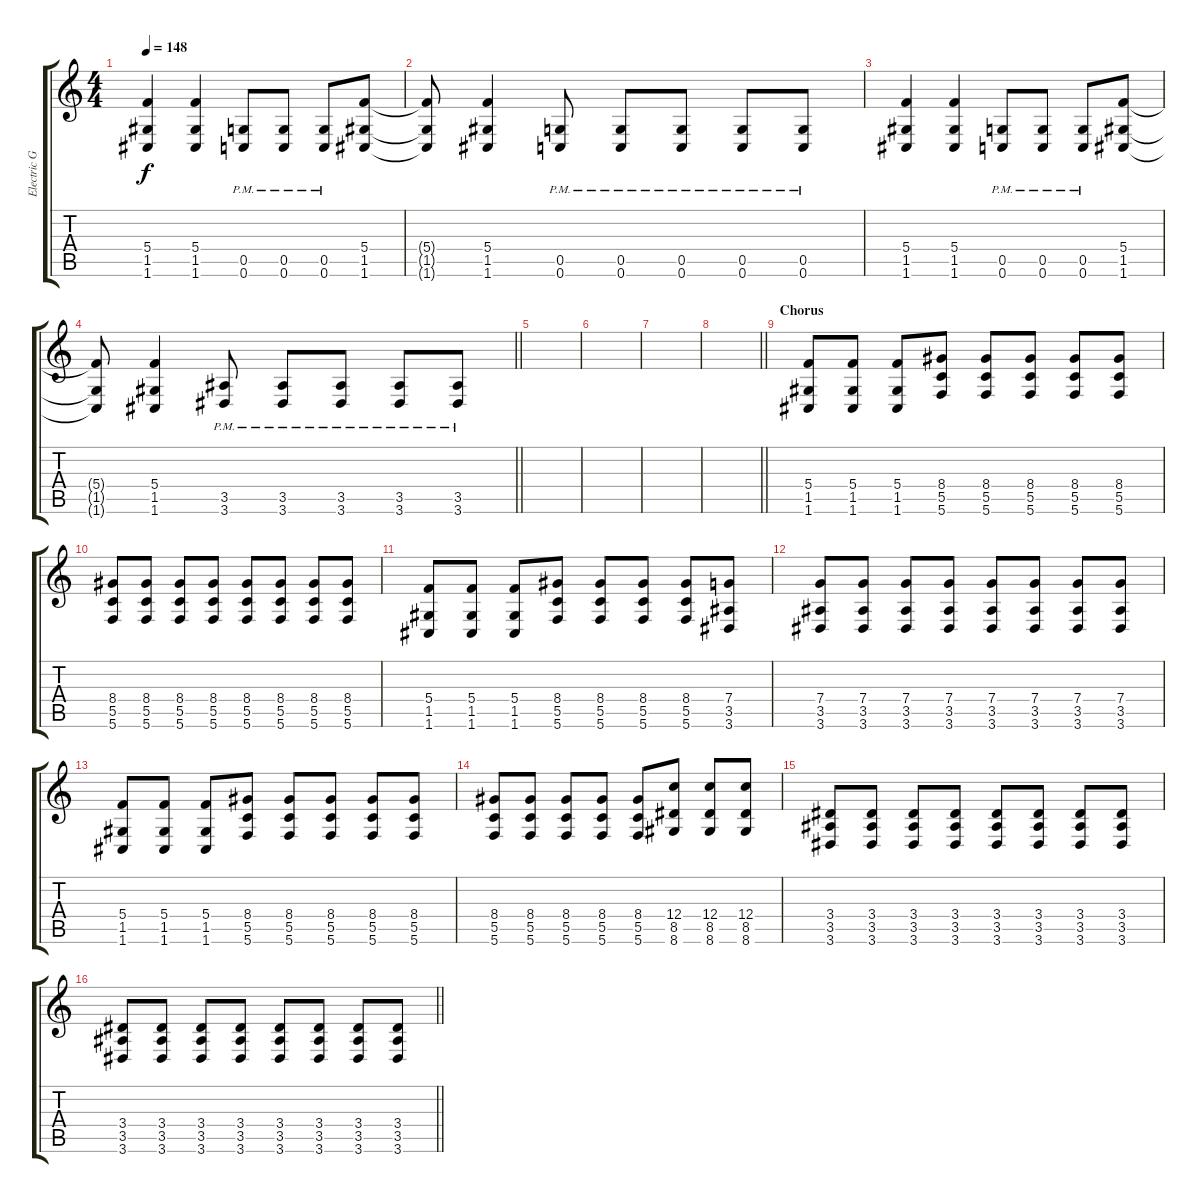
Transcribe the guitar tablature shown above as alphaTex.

\track ("Electric Guitar 1" "Electric G") {instrument distortionguitar}
\staff {score tabs}
\tuning (D4 A3 F3 C3 G2 C2) {hide}
\ts (4 4)
\tempo 148
\clef g2
\ks c
(5.4 1.5 1.6).4{dy f} (5.4 1.5 1.6).4 (0.5{pm} 0.6{pm}).8 (0.5{pm} 0.6{pm}).8 (0.5{pm} 0.6{pm}).8 (5.4 1.5 1.6).8 |
(5.4{t} 1.5{t} 1.6{t}).8 (5.4 1.5 1.6).4 (0.5{pm} 0.6{pm}).8 (0.5{pm} 0.6{pm}).8 (0.5{pm} 0.6{pm}).8 (0.5{pm} 0.6{pm}).8 (0.5{pm} 0.6{pm}).8 |
(5.4 1.5 1.6).4 (5.4 1.5 1.6).4 (0.5{pm} 0.6{pm}).8 (0.5{pm} 0.6{pm}).8 (0.5{pm} 0.6{pm}).8 (5.4 1.5 1.6).8 |
\barLineRight lightlight
(5.4{t} 1.5{t} 1.6{t}).8 (5.4 1.5 1.6).4 (3.5{pm} 3.6{pm}).8 (3.5{pm} 3.6{pm}).8 (3.5{pm} 3.6{pm}).8 (3.5{pm} 3.6{pm}).8 (3.5{pm} 3.6{pm}).8 |
\section ("" "")
|
|
|
\barLineRight lightlight
|
\section ("" "Chorus")
(5.4 1.5 1.6).8 (5.4 1.5 1.6).8 (5.4 1.5 1.6).8 (8.4 5.5 5.6).8 (8.4 5.5 5.6).8 (8.4 5.5 5.6).8 (8.4 5.5 5.6).8 (8.4 5.5 5.6).8 |
(8.4 5.5 5.6).8 (8.4 5.5 5.6).8 (8.4 5.5 5.6).8 (8.4 5.5 5.6).8 (8.4 5.5 5.6).8 (8.4 5.5 5.6).8 (8.4 5.5 5.6).8 (8.4 5.5 5.6).8 |
(5.4 1.5 1.6).8 (5.4 1.5 1.6).8 (5.4 1.5 1.6).8 (8.4 5.5 5.6).8 (8.4 5.5 5.6).8 (8.4 5.5 5.6).8 (8.4 5.5 5.6).8 (7.4 3.5 3.6).8 |
(7.4 3.5 3.6).8 (7.4 3.5 3.6).8 (7.4 3.5 3.6).8 (7.4 3.5 3.6).8 (7.4 3.5 3.6).8 (7.4 3.5 3.6).8 (7.4 3.5 3.6).8 (7.4 3.5 3.6).8 |
(5.4 1.5 1.6).8 (5.4 1.5 1.6).8 (5.4 1.5 1.6).8 (8.4 5.5 5.6).8 (8.4 5.5 5.6).8 (8.4 5.5 5.6).8 (8.4 5.5 5.6).8 (8.4 5.5 5.6).8 |
(8.4 5.5 5.6).8 (8.4 5.5 5.6).8 (8.4 5.5 5.6).8 (8.4 5.5 5.6).8 (8.4 5.5 5.6).8 (12.4 8.5 8.6).8 (12.4 8.5 8.6).8 (12.4 8.5 8.6).8 |
(3.4 3.5 3.6).8 (3.4 3.5 3.6).8 (3.4 3.5 3.6).8 (3.4 3.5 3.6).8 (3.4 3.5 3.6).8 (3.4 3.5 3.6).8 (3.4 3.5 3.6).8 (3.4 3.5 3.6).8 |
\barLineRight lightlight
(3.4 3.5 3.6).8 (3.4 3.5 3.6).8 (3.4 3.5 3.6).8 (3.4 3.5 3.6).8 (3.4 3.5 3.6).8 (3.4 3.5 3.6).8 (3.4 3.5 3.6).8 (3.4 3.5 3.6).8
